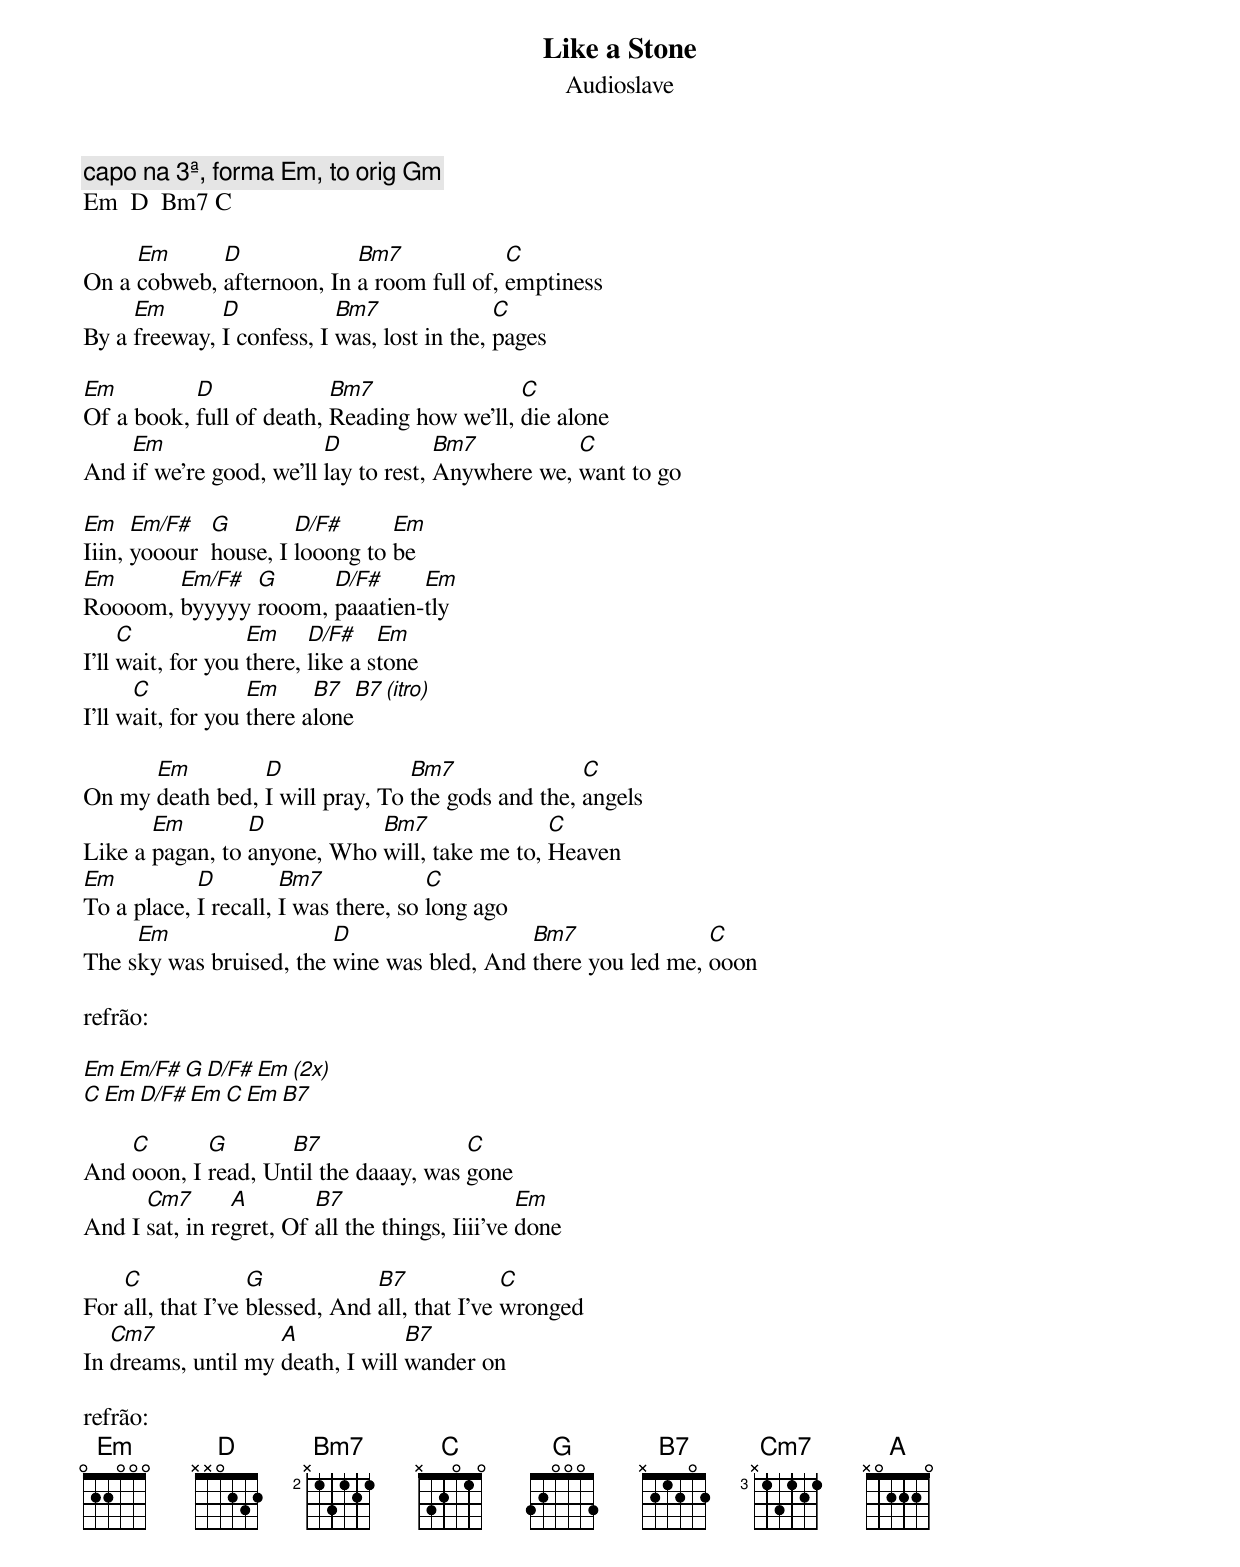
Like a Stone
Audioslave

capo na 3ª, forma Em, to orig Gm
Em  D  Bm7 C

     Em      D             Bm7             C
On a cobweb, afternoon, In a room full of, emptiness
     Em       D            Bm7               C
By a freeway, I confess, I was, lost in the, pages

Em         D              Bm7                C
Of a book, full of death, Reading how we'll, die alone
    Em                   D            Bm7          C
And if we're good, we'll lay to rest, Anywhere we, want to go

Em    Em/F#   G        D/F#      Em
Iiin, yooour  house, I looong to be
Em      Em/F#  G      D/F#     Em
Roooom, byyyyy rooom, paaatien-tly
     C             Em     D/F#    Em
I'll wait, for you there, like a stone
      C            Em     B7   B7  (itro)
I'll wait, for you there alone

      Em         D               Bm7               C
On my death bed, I will pray, To the gods and the, angels
       Em        D           Bm7               C
Like a pagan, to anyone, Who will, take me to, Heaven
Em          D         Bm7             C
To a place, I recall, I was there, so long ago
     Em                  D                  Bm7               C
The sky was bruised, the wine was bled, And there you led me, ooon

refrão:

Em  Em/F#  G  D/F#  Em (2x)
C  Em  D/F#  Em  C  Em  B7

    C       G       B7                 C
And ooon, I read, Until the daaay, was gone
      Cm7       A        B7                      Em
And I sat, in regret, Of all the things, Iiii've done

    C              G            B7             C
For all, that I've blessed, And all, that I've wronged
   Cm7              A             B7
In dreams, until my death, I will wander on

refrão:
